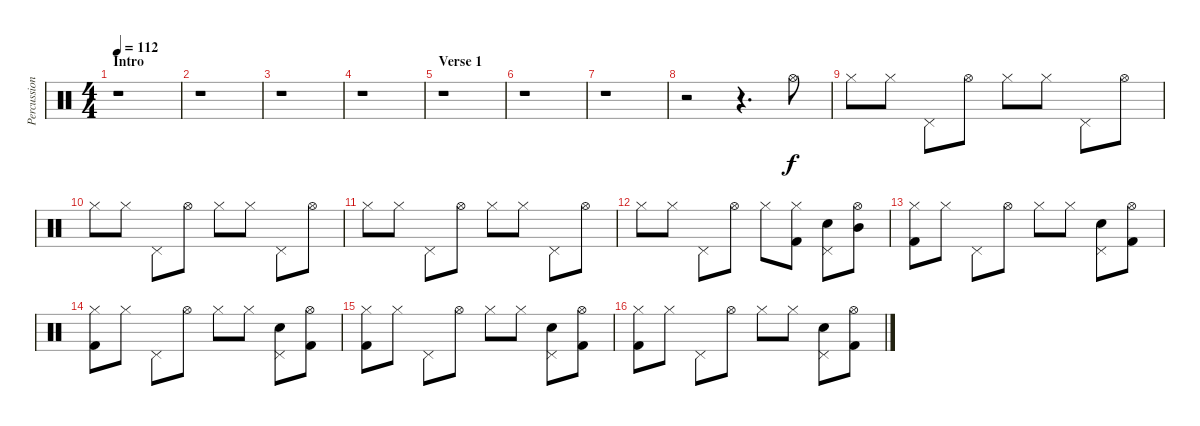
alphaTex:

\track ("Percussion" "Percussion") {instrument percussion}
\staff {score}
\articulation defaults
\ts (4 4)
\section ("" "Intro")
\tempo 112
\clef neutral
\ks c
r.1{dy f} |
r.1 |
r.1 |
r.1 |
\section ("" "Verse 1")
r.1 |
r.1 |
r.1 |
r.2 r.4{d} "Hi-Hat (open)".8 |
"Hi-Hat (closed)".8 "Hi-Hat (closed)".8 "Pedal Hi-Hat (hit)".8 "Hi-Hat (open)".8 "Hi-Hat (closed)".8 "Hi-Hat (closed)".8 "Pedal Hi-Hat (hit)".8 "Hi-Hat (open)".8 |
"Hi-Hat (closed)".8 "Hi-Hat (closed)".8 "Pedal Hi-Hat (hit)".8 "Hi-Hat (open)".8 "Hi-Hat (closed)".8 "Hi-Hat (closed)".8 "Pedal Hi-Hat (hit)".8 "Hi-Hat (open)".8 |
"Hi-Hat (closed)".8 "Hi-Hat (closed)".8 "Pedal Hi-Hat (hit)".8 "Hi-Hat (open)".8 "Hi-Hat (closed)".8 "Hi-Hat (closed)".8 "Pedal Hi-Hat (hit)".8 "Hi-Hat (open)".8 |
"Hi-Hat (closed)".8 "Hi-Hat (closed)".8 "Pedal Hi-Hat (hit)".8 "Hi-Hat (open)".8 "Hi-Hat (closed)".8 ("Hi-Hat (closed)" "Kick (hit) 2").8 ("Pedal Hi-Hat (hit)" "Electric Snare (hit)").8 ("Hi-Hat (open)" "Mid Tom (hit)").8 |
("Hi-Hat (closed)" "Kick (hit) 2").8 "Hi-Hat (closed)".8 "Pedal Hi-Hat (hit)".8 "Hi-Hat (open)".8 "Hi-Hat (closed)".8 "Hi-Hat (closed)".8 ("Pedal Hi-Hat (hit)" "Electric Snare (hit)").8 ("Hi-Hat (open)" "Kick (hit) 2").8 |
("Hi-Hat (closed)" "Kick (hit) 2").8 "Hi-Hat (closed)".8 "Pedal Hi-Hat (hit)".8 "Hi-Hat (open)".8 "Hi-Hat (closed)".8 "Hi-Hat (closed)".8 ("Pedal Hi-Hat (hit)" "Electric Snare (hit)").8 ("Hi-Hat (open)" "Kick (hit) 2").8 |
("Hi-Hat (closed)" "Kick (hit) 2").8 "Hi-Hat (closed)".8 "Pedal Hi-Hat (hit)".8 "Hi-Hat (open)".8 "Hi-Hat (closed)".8 "Hi-Hat (closed)".8 ("Pedal Hi-Hat (hit)" "Electric Snare (hit)").8 ("Hi-Hat (open)" "Kick (hit) 2").8 |
("Hi-Hat (closed)" "Kick (hit) 2").8 "Hi-Hat (closed)".8 "Pedal Hi-Hat (hit)".8 "Hi-Hat (open)".8 "Hi-Hat (closed)".8 "Hi-Hat (closed)".8 ("Pedal Hi-Hat (hit)" "Electric Snare (hit)").8 ("Hi-Hat (open)" "Kick (hit) 2").8
